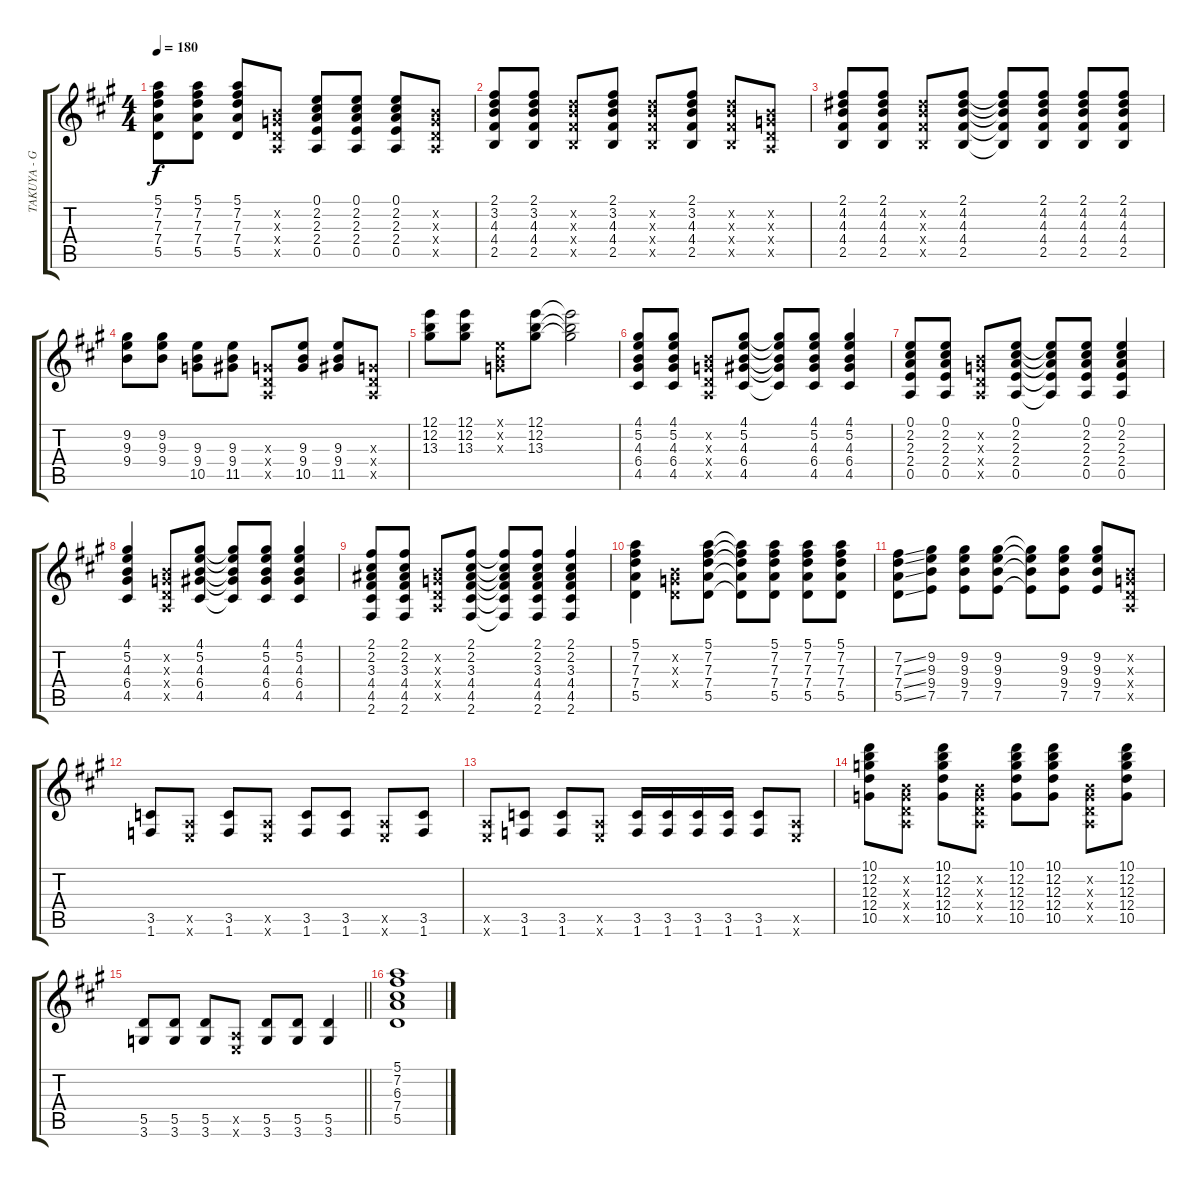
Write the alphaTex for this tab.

\track ("TAKUYA - Guitar 2" "TAKUYA - G") {instrument overdrivenguitar}
\staff {score tabs}
\tuning (E4 B3 G3 D3 A2 E2) {hide}
\ts (4 4)
\tempo 180
\clef g2
\ks a
(5.1 7.2 7.3 7.4 5.5).8{dy f} (5.1 7.2 7.3 7.4 5.5).8 (5.1 7.2 7.3 7.4 5.5).8 (0.2{x} 0.3{x} 0.4{x} 0.5{x}).8 (0.1 2.2 2.3 2.4 0.5).8 (0.1 2.2 2.3 2.4 0.5).8 (0.1 2.2 2.3 2.4 0.5).8 (0.2{x} 0.3{x} 0.4{x} 0.5{x}).8 |
(2.1 3.2 4.3 4.4 2.5).8 (2.1 3.2 4.3 4.4 2.5).8 (3.2{x} 4.3{x} 4.4{x} 2.5{x}).8 (2.1 3.2 4.3 4.4 2.5).8 (3.2{x} 4.3{x} 4.4{x} 2.5{x}).8 (2.1 3.2 4.3 4.4 2.5).8 (3.2{x} 4.3{x} 4.4{x} 2.5{x}).8 (0.2{x} 0.3{x} 0.4{x} 0.5{x}).8 |
(2.1 4.2 4.3 4.4 2.5).8 (2.1 4.2 4.3 4.4 2.5).8 (4.2{x} 4.3{x} 4.4{x} 2.5{x}).8 (2.1 4.2 4.3 4.4 2.5).8 (2.1{t} 4.2{t} 4.3{t} 4.4{t} 2.5{t}).8 (2.1 4.2 4.3 4.4 2.5).8 (2.1 4.2 4.3 4.4 2.5).8 (2.1 4.2 4.3 4.4 2.5).8 |
(9.2 9.3 9.4).8 (9.2 9.3 9.4).8 (9.3 9.4 10.5).8 (9.3 9.4 11.5).8 (0.3{x} 0.4{x} 0.5{x}).8 (9.3 9.4 10.5).8 (9.3 9.4 11.5).8 (0.3{x} 0.4{x} 0.5{x}).8 |
(12.1 12.2 13.3).8 (12.1 12.2 13.3).8 (0.1{x} 0.2{x} 0.3{x}).8 (12.1 12.2 13.3).8 (12.1{t} 12.2{t} 13.3{t}).2 |
(4.1 5.2 4.3 6.4 4.5).8 (4.1 5.2 4.3 6.4 4.5).8 (0.2{x} 0.3{x} 0.4{x} 0.5{x}).8 (4.1 5.2 4.3 6.4 4.5).8 (4.1{t} 5.2{t} 4.3{t} 6.4{t} 4.5{t}).8 (4.1 5.2 4.3 6.4 4.5).8 (4.1 5.2 4.3 6.4 4.5).4 |
(0.1 2.2 2.3 2.4 0.5).8 (0.1 2.2 2.3 2.4 0.5).8 (0.2{x} 0.3{x} 0.4{x} 0.5{x}).8 (0.1 2.2 2.3 2.4 0.5).8 (0.1{t} 2.2{t} 2.3{t} 2.4{t} 0.5{t}).8 (0.1 2.2 2.3 2.4 0.5).8 (0.1 2.2 2.3 2.4 0.5).4 |
(4.1 5.2 4.3 6.4 4.5).4 (0.2{x} 0.3{x} 0.4{x} 0.5{x}).8 (4.1 5.2 4.3 6.4 4.5).8 (4.1{t} 5.2{t} 4.3{t} 6.4{t} 4.5{t}).8 (4.1 5.2 4.3 6.4 4.5).8 (4.1 5.2 4.3 6.4 4.5).4 |
(2.1 2.2 3.3 4.4 4.5 2.6).8 (2.1 2.2 3.3 4.4 4.5 2.6).8 (0.2{x} 0.3{x} 0.4{x} 0.5{x}).8 (2.1 2.2 3.3 4.4 4.5 2.6).8 (2.1{t} 2.2{t} 3.3{t} 4.4{t} 4.5{t} 2.6{t}).8 (2.1 2.2 3.3 4.4 4.5 2.6).8 (2.1 2.2 3.3 4.4 4.5 2.6).4 |
(5.1 7.2 7.3 7.4 5.5).4 (0.2{x} 0.3{x} 0.4{x}).8 (5.1 7.2 7.3 7.4 5.5).8 (5.1{t} 7.2{t} 7.3{t} 7.4{t} 5.5{t}).8 (5.1 7.2 7.3 7.4 5.5).8 (5.1 7.2 7.3 7.4 5.5).8 (5.1 7.2 7.3 7.4 5.5).8 |
(7.2{ss} 7.3{ss} 7.4{ss} 5.5{ss}).8 (9.2 9.3 9.4 7.5).8 (9.2 9.3 9.4 7.5).8 (9.2 9.3 9.4 7.5).8 (9.2{t} 9.3{t} 9.4{t} 7.5{t}).8 (9.2 9.3 9.4 7.5).8 (9.2 9.3 9.4 7.5).8 (0.2{x} 0.3{x} 0.4{x} 0.5{x}).8 |
(3.5 1.6).8 (0.5{x} 0.6{x}).8 (3.5 1.6).8 (0.5{x} 0.6{x}).8 (3.5 1.6).8 (3.5 1.6).8 (0.5{x} 0.6{x}).8 (3.5 1.6).8 |
(0.5{x} 0.6{x}).8 (3.5 1.6).8 (3.5 1.6).8 (0.5{x} 0.6{x}).8 (3.5 1.6).16 (3.5 1.6).16 (3.5 1.6).16 (3.5 1.6).16 (3.5 1.6).8 (0.5{x} 0.6{x}).8 |
(10.1 12.2 12.3 12.4 10.5).8 (0.2{x} 0.3{x} 0.4{x} 0.5{x}).8 (10.1 12.2 12.3 12.4 10.5).8 (0.2{x} 0.3{x} 0.4{x} 0.5{x}).8 (10.1 12.2 12.3 12.4 10.5).8 (10.1 12.2 12.3 12.4 10.5).8 (0.2{x} 0.3{x} 0.4{x} 0.5{x}).8 (10.1 12.2 12.3 12.4 10.5).8 |
\barLineRight lightlight
(5.5 3.6).8 (5.5 3.6).8 (5.5 3.6).8 (0.5{x} 0.6{x}).8 (5.5 3.6).8 (5.5 3.6).8 (5.5 3.6).4 |
(5.1 7.2 6.3 7.4 5.5).1{volume 6}
